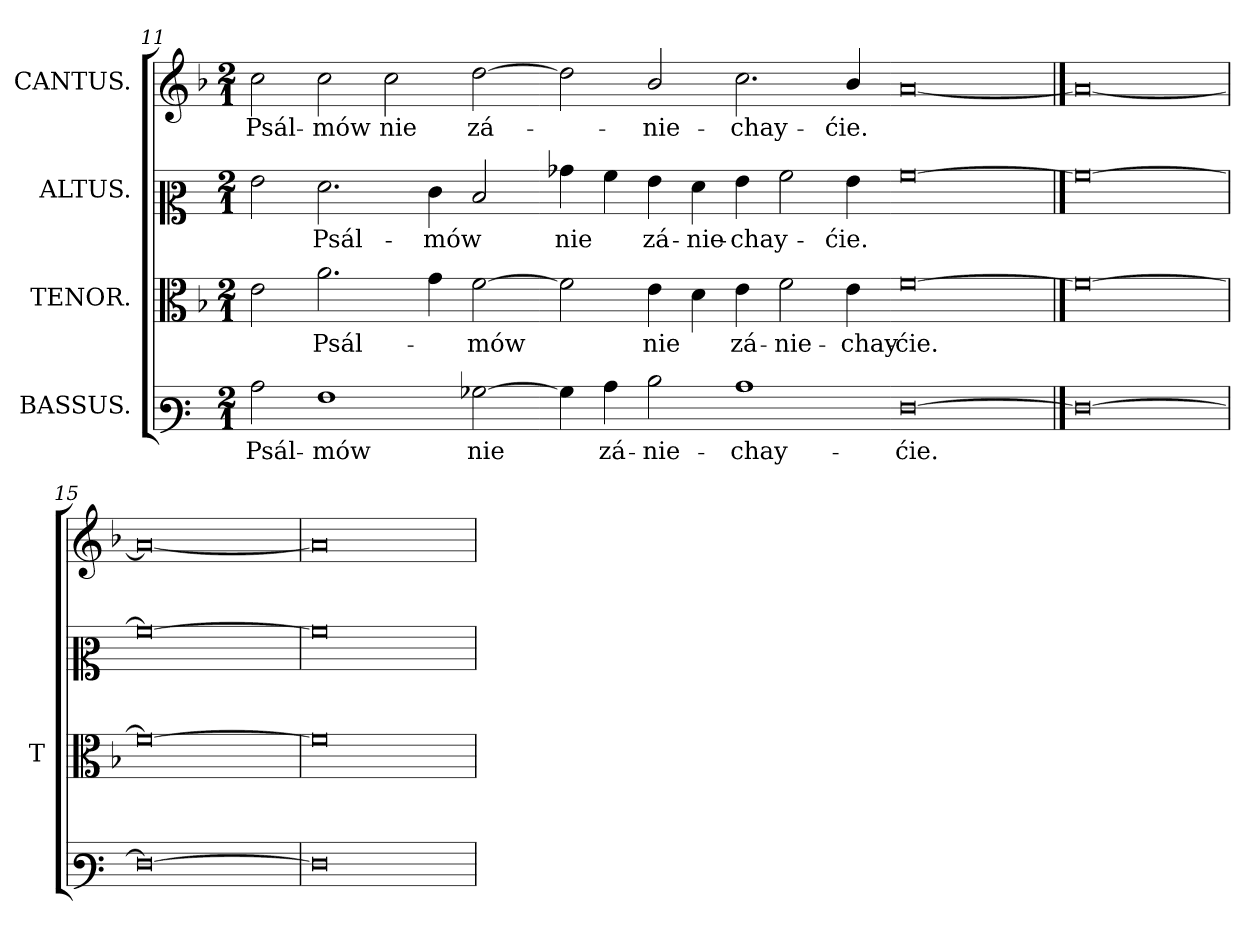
**kern	**text	**kern	**text	**kern	**text	**kern	**text
*part4	*part4	*part3	*part3	*part2	*part2	*part1	*part1
*staff4	*staff4	*staff3	*staff3	*staff2	*staff2	*staff1	*staff1
*I"BASSUS.	*	*I"TENOR.	*	*I"ALTUS.	*	*I"CANTUS.	*
*	*	*I'T	*	*	*	*	*
*clefF3	*	*clefC3	*	*clefC2	*	*clefG2	*
*	*	*k[b-]	*	*	*	*k[b-]	*
*M2/1	*	*M2/1	*	*M2/1	*	*M2/1	*
=11	=11	=11	=11	=11	=11	=11	=11
2c\	Psál-	2e\	.	2g\	.	2cc\	Psál-
1A\	-mów	2.a\	Psál-	2.f\	Psál-	2cc\	-mów
.	.	.	.	.	.	2cc\	nie
.	.	4g\	.	4e\	-mów	.	.
[2B-\	nie	[2f\	-mów	2d/	.	[2dd\	zá-
=12-	=12-	=12-	=12-	=12-	=12-	=12-	=12-
4B-\]	.	2f\]	.	4b-\	nie	2dd\]	.
4c\	zá-	.	.	4a\	.	.	.
2d\	-nie-	4e\	nie	4g\	zá-	2b-/	-nie-
.	.	4d\	.	4f\	-nie-	.	.
1c\	-chay-	4e\	zá-	4g\	-chay-	2.cc\	-chay-
.	.	2f\	-nie-	2a\	.	.	.
.	.	4e\	-chay-	4g\	-ćie.	4b-/	-ćie.
=13-	=13-	=13-	=13-	=13-	=13-	=13-	=13-
[0F\	-ćie.	[0f\	-ćie.	[0a\	.	[0a/	.
==14	==14	==14	==14	==14	==14	==14	==14
0F\_	.	0f\_	.	0a\_	.	0a/_	.
=15	=15	=15	=15	=15	=15	=15	=15
0F\_	.	0f\_	.	0a\_	.	0a/_	.
=16	=16	=16	=16	=16	=16	=16	=16
0F\]	.	0f\]	.	0a\]	.	0a/]	.
=	=	=	=	=	=	=	=
*-	*-	*-	*-	*-	*-	*-	*-
